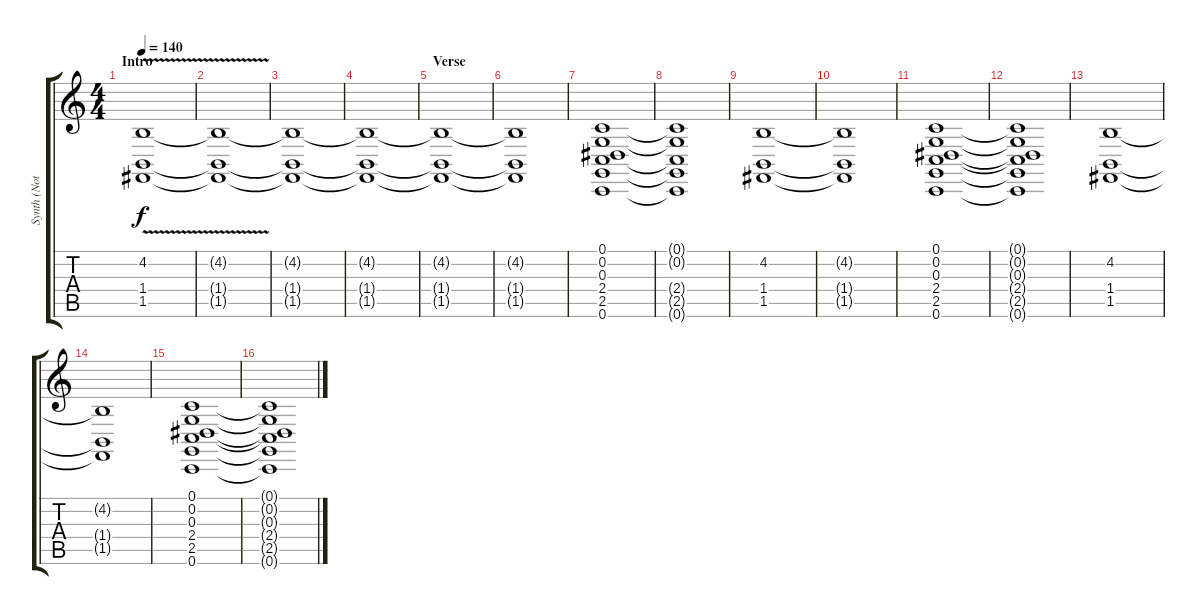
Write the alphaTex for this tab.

\track ("Synth (Not Complete)" "Synth (Not") {instrument pad3polysynth}
\staff {score tabs}
\tuning (C4 G3 Eb3 Bb2 F2 C2) {hide}
\ts (4 4)
\section ("" "Intro")
\tempo 140
\clef g2
\ks c
(4.2 1.4{v} 1.5{v}).1{dy f volume 10 instrument pad3polysynth} |
(4.2{t} 1.4{t} 1.5{t}).1 |
(4.2{t} 1.4{t} 1.5{t}).1 |
(4.2{t} 1.4{t} 1.5{t}).1 |
\section ("" "Verse")
(4.2{t} 1.4{t} 1.5{t}).1 |
(4.2{t} 1.4{t} 1.5{t}).1 |
(0.1 0.2 0.3 2.4 2.5 0.6).1 |
(0.1{t} 0.2{t} 2.4{t} 2.5{t} 0.6{t}).1 |
(4.2 1.4 1.5).1 |
(4.2{t} 1.4{t} 1.5{t}).1 |
(0.1 0.2 0.3 2.4 2.5 0.6).1 |
(0.1{t} 0.2{t} 0.3{t} 2.4{t} 2.5{t} 0.6{t}).1 |
(4.2 1.4 1.5).1 |
(4.2{t} 1.4{t} 1.5{t}).1 |
(0.1 0.2 0.3 2.4 2.5 0.6).1 |
(0.1{t} 0.2{t} 0.3{t} 2.4{t} 2.5{t} 0.6{t}).1
